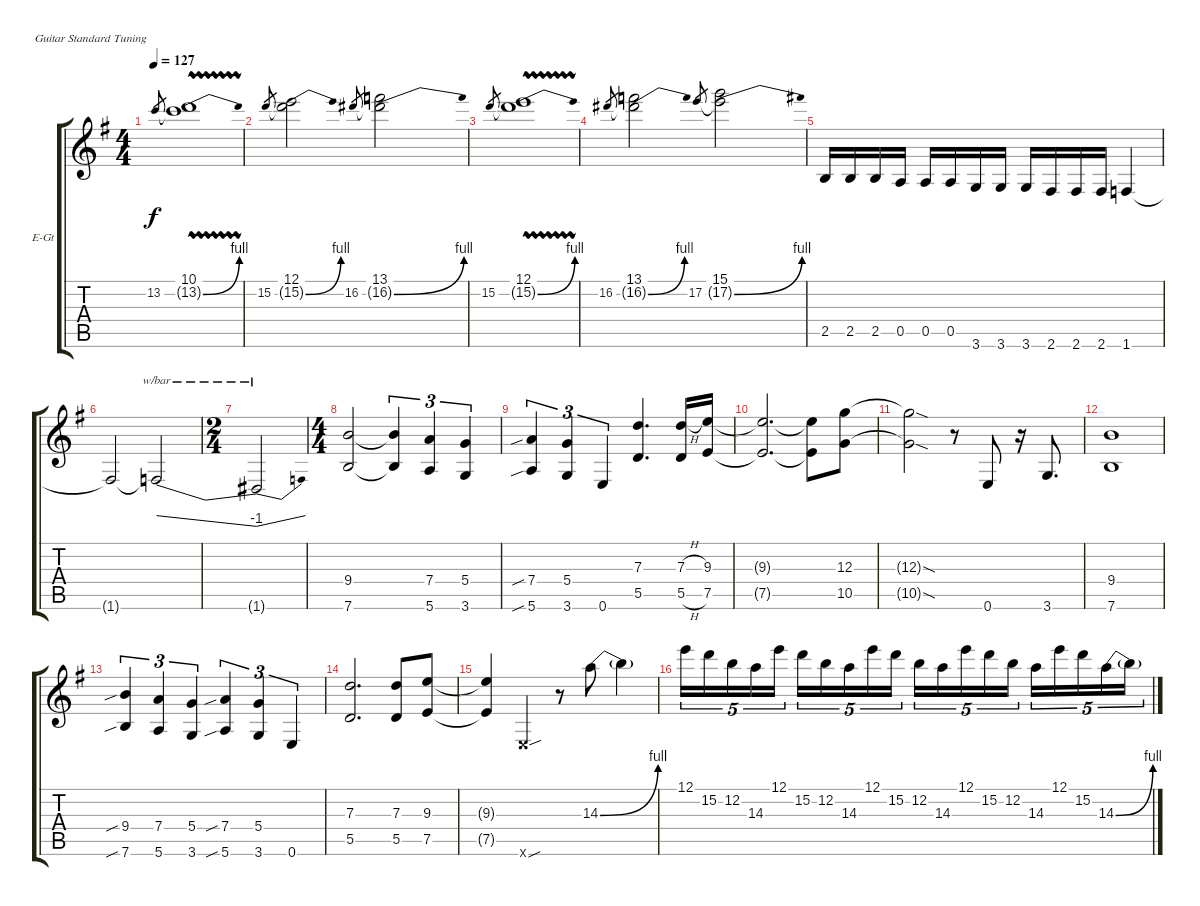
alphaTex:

\defaultSystemsLayout 4
\bracketExtendMode groupsimilarinstruments
\firstSystemTrackNameOrientation horizontal
\otherSystemsTrackNameOrientation horizontal
\track ("Guitar 1" "E-Gt") {instrument distortionguitar}
\staff {score tabs}
\tuning (E4 B3 G3 D3 A2 E2)
\ts (4 4)
\tempo 127
\clef g2
\scale
1.05549
\ks g
13.2.8{gr dy f} (13.2{be (bend 0 0 15 4) vw t} 10.1).1 |
\scale
0.944515 15.2.8{gr} (15.2{be (bend 0 0 15 4) t} 12.1).2 16.2.8{gr} (16.2{be (bend 0 0 15 4) t} 13.1).2 |
\scale
1.05549 15.2.8{gr} (15.2{be (bend 0 0 15 4) vw t} 12.1{vw}).1 |
\scale
0.944515 16.2.8{gr} (16.2{be (bend 0 0 15 4) t} 13.1).2 17.2.8{gr} (17.2{be (bend 0 0 15 4) t} 15.1).2 |
\scale
1.05549 2.5.16 2.5.16 2.5.16 0.5.16 0.5.16 0.5.16 3.6.16 3.6.16 3.6.16 2.6.16 2.6.16 2.6.16 1.6.4 |
\scale
0.944515 1.6{t}.2 1.6{t}.2{tbe (dive default 0 0 45 -4)} |
\ts (2 4)
\scale
1.05549 1.6{t}.2{tbe (dive default 0 -4 48 0)} |
\ts (4 4)
\scale
0.944515 (7.6 9.4).2 (7.6{t} 9.4{t}).4{tu (3 2)} (5.6 7.4).4{tu (3 2)} (3.6 5.4).4{tu (3 2)} |
\scale
1.05549 (5.6{sib} 7.4{sib}).4{tu (3 2)} (3.6 5.4).4{tu (3 2)} 0.6.4{tu (3 2)} (5.5 7.3).4{d} (5.5{h} 7.3{h}).16 (7.5 9.3).16 |
\scale
0.944515 (7.5{t} 9.3{t}).2{d} (7.5{t} 9.3{t}).8 (10.5 12.3).8 |
\scale
1.05549 (10.5{sod t} 12.3{sod t}).2 r.8 0.6.8 r.16 3.6.8{d} |
\scale
0.944515 (7.6 9.4).1 |
\scale
1.05549 (7.6{sib} 9.4{sib}).4{tu (3 2)} (5.6 7.4).4{tu (3 2)} (3.6 5.4).4{tu (3 2)} (5.6{sib} 7.4{sib}).4{tu (3 2)} (3.6 5.4).4{tu (3 2)} 0.6.4{tu (3 2)} |
\scale
0.944515 (5.5 7.3).2{d} (5.5 7.3).8 (7.5 9.3).8 |
\scale
1.05549 (7.5{t} 9.3{t}).4 0.6{sou x}.4 r.8 14.3{be (bend 0 0 15 4)}.8 14.3{t}.4 |
\scale
0.944515 12.1.16{tu (5 4)} 15.2.16{tu (5 4)} 12.2.16{tu (5 4)} 14.3.16{tu (5 4)} 12.1.16{tu (5 4)} 15.2.16{tu (5 4)} 12.2.16{tu (5 4)} 14.3.16{tu (5 4)} 12.1.16{tu (5 4)} 15.2.16{tu (5 4)} 12.2.16{tu (5 4)} 14.3.16{tu (5 4)} 12.1.16{tu (5 4)} 15.2.16{tu (5 4)} 12.2.16{tu (5 4)} 14.3.16{tu (5 4)} 12.1.16{tu (5 4)} 15.2.16{tu (5 4)} 14.3{be (bend 0 0 15 4)}.16{tu (5 4)} 14.3{t}.16{tu (5 4)}
